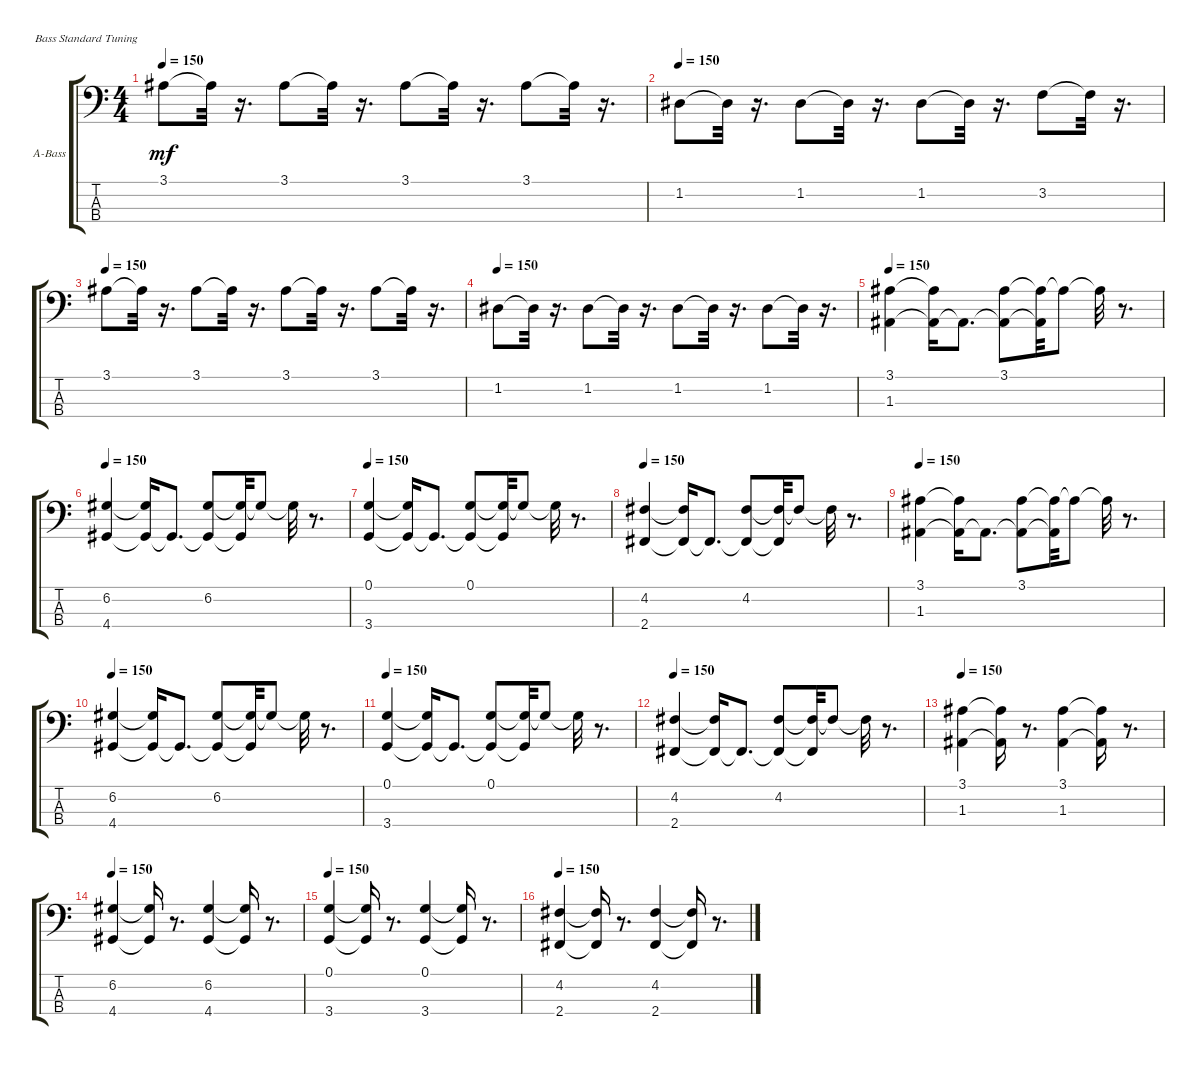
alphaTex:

\bracketExtendMode groupsimilarinstruments
\firstSystemTrackNameOrientation horizontal
\otherSystemsTrackNameOrientation horizontal
\track ("Bass" "A-Bass") {instrument acousticbass}
\staff {score tabs}
\tuning (G2 D2 A1 E1)
\ts (4 4)
\tempo 150
\clef f4
\ks c
3.1.8{dy mf} 3.1{t}.32 r.16{d} 3.1.8 3.1{t}.32 r.16{d} 3.1.8 3.1{t}.32 r.16{d} 3.1.8 3.1{t}.32 r.16{d} |
\tempo 150
1.2.8 1.2{t}.32 r.16{d} 1.2.8 1.2{t}.32 r.16{d} 1.2.8 1.2{t}.32 r.16{d} 3.2.8 3.2{t}.32 r.16{d} |
\tempo 150
3.1.8 3.1{t}.32 r.16{d} 3.1.8 3.1{t}.32 r.16{d} 3.1.8 3.1{t}.32 r.16{d} 3.1.8 3.1{t}.32 r.16{d} |
\tempo 150
1.2.8 1.2{t}.32 r.16{d} 1.2.8 1.2{t}.32 r.16{d} 1.2.8 1.2{t}.32 r.16{d} 1.2.8 1.2{t}.32 r.16{d} |
\tempo 150
(1.3 3.1).4 (1.3{t} 3.1{t}).16 1.3{t}.8{d} (1.3{t} 3.1).8 (1.3{t} 3.1{t}).32 3.1{t}.8 3.1{t}.32 r.8{d} |
\tempo 150
(4.4 6.2).4 (4.4{t} 6.2{t}).16 4.4{t}.8{d} (4.4{t} 6.2).8 (4.4{t} 6.2{t}).32 6.2{t}.8 6.2{t}.32 r.8{d} |
\tempo 150
(3.4 0.1).4 (3.4{t} 0.1{t}).16 3.4{t}.8{d} (3.4{t} 0.1).8 (3.4{t} 0.1{t}).32 0.1{t}.8 0.1{t}.32 r.8{d} |
\tempo 150
(2.4 4.2).4 (2.4{t} 4.2{t}).16 2.4{t}.8{d} (2.4{t} 4.2).8 (2.4{t} 4.2{t}).32 4.2{t}.8 4.2{t}.32 r.8{d} |
\tempo 150
(1.3 3.1).4 (1.3{t} 3.1{t}).16 1.3{t}.8{d} (1.3{t} 3.1).8 (1.3{t} 3.1{t}).32 3.1{t}.8 3.1{t}.32 r.8{d} |
\tempo 150
(4.4 6.2).4 (4.4{t} 6.2{t}).16 4.4{t}.8{d} (4.4{t} 6.2).8 (4.4{t} 6.2{t}).32 6.2{t}.8 6.2{t}.32 r.8{d} |
\tempo 150
(3.4 0.1).4 (3.4{t} 0.1{t}).16 3.4{t}.8{d} (3.4{t} 0.1).8 (3.4{t} 0.1{t}).32 0.1{t}.8 0.1{t}.32 r.8{d} |
\tempo 150
(2.4 4.2).4 (2.4{t} 4.2{t}).16 2.4{t}.8{d} (2.4{t} 4.2).8 (2.4{t} 4.2{t}).32 4.2{t}.8 4.2{t}.32 r.8{d} |
\tempo 150
(1.3 3.1).4 (1.3{t} 3.1{t}).16 r.8{d} (1.3 3.1).4 (1.3{t} 3.1{t}).16 r.8{d} |
\tempo 150
(4.4 6.2).4 (4.4{t} 6.2{t}).16 r.8{d} (4.4 6.2).4 (4.4{t} 6.2{t}).16 r.8{d} |
\tempo 150
(3.4 0.1).4 (3.4{t} 0.1{t}).16 r.8{d} (3.4 0.1).4 (3.4{t} 0.1{t}).16 r.8{d} |
\tempo 150
(2.4 4.2).4 (2.4{t} 4.2{t}).16 r.8{d} (2.4 4.2).4 (2.4{t} 4.2{t}).16 r.8{d}
